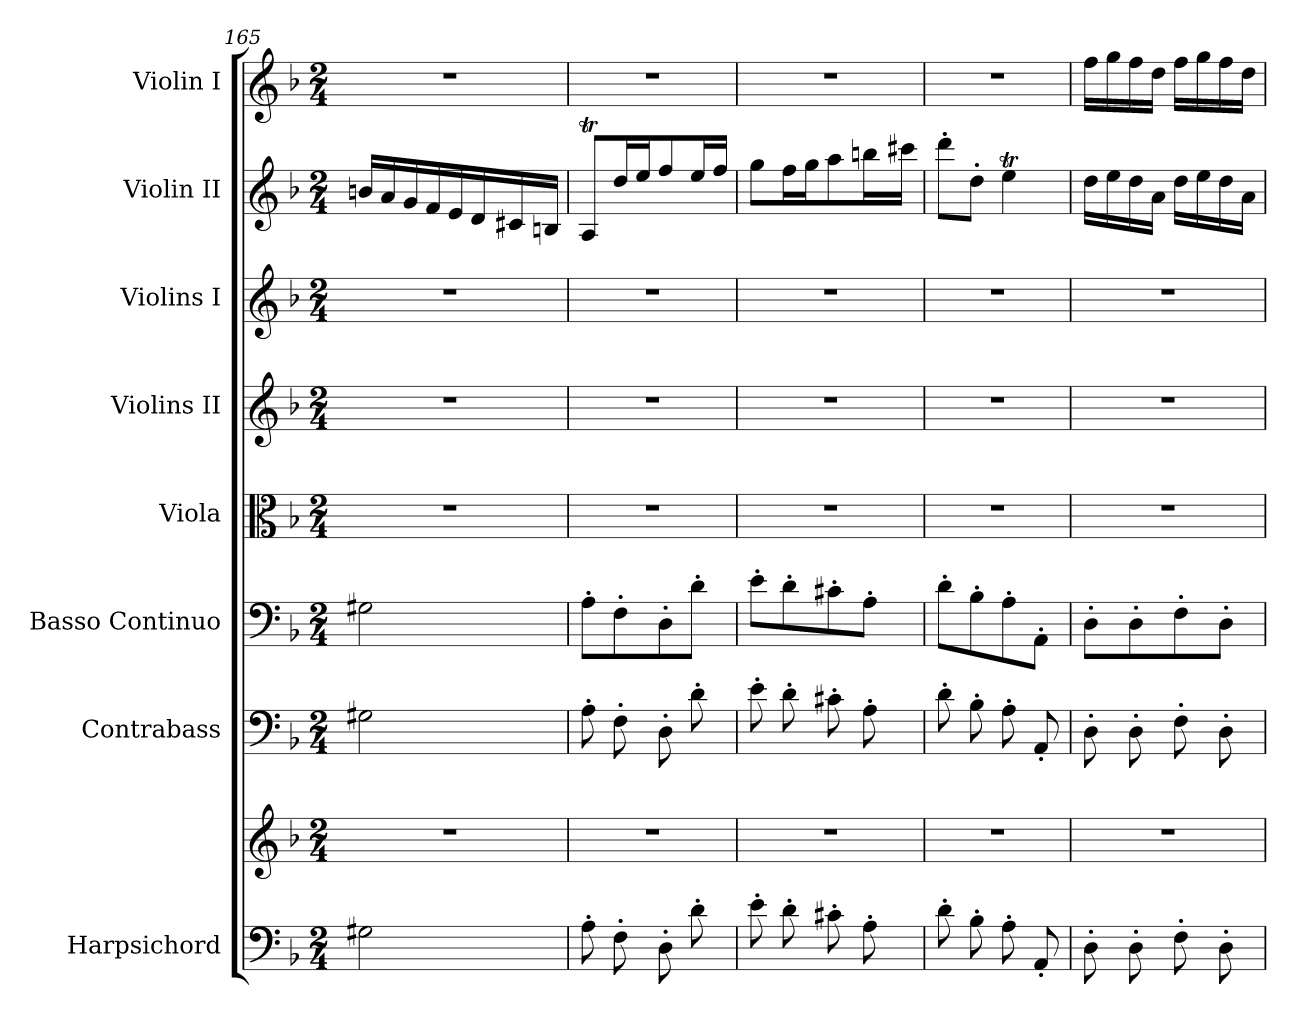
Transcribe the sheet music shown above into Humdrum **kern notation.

**kern	**kern	**kern	**kern	**kern	**kern	**kern	**kern	**kern
*part8	*part8	*part7	*part6	*part5	*part4	*part3	*part2	*part1
*staff9	*staff8	*staff7	*staff6	*staff5	*staff4	*staff3	*staff2	*staff1
*I"Harpsichord	*	*I"Contrabass	*I"Basso Continuo	*I"Viola	*I"Violins II	*I"Violins I	*I"Violin II	*I"Violin I
*I'Hch.	*	*I'Cb.	*I'B.C.	*I'Vla.	*I'Vlns. II	*I'Vlns. I	*I'Vln. II	*I'Vln. I
*clefF4	*clefG2	*clefF4	*clefF4	*clefC3	*clefG2	*clefG2	*clefG2	*clefG2
*	*	*ITrd7c12	*	*	*	*	*	*
*k[b-]	*k[b-]	*k[b-]	*k[b-]	*k[b-]	*k[b-]	*k[b-]	*k[b-]	*k[b-]
*M2/4	*M2/4	*M2/4	*M2/4	*M2/4	*M2/4	*M2/4	*M2/4	*M2/4
=165	=165	=165	=165	=165	=165	=165	=165	=165
2G#X\	2r	2GG#X\	2G#X\	2r	2r	2r	16bn/LL	2r
.	.	.	.	.	.	.	16a/	.
.	.	.	.	.	.	.	16g/	.
.	.	.	.	.	.	.	16f/	.
.	.	.	.	.	.	.	16e/	.
.	.	.	.	.	.	.	16d/	.
.	.	.	.	.	.	.	16c#X/	.
.	.	.	.	.	.	.	16Bn/JJ	.
=166	=166	=166	=166	=166	=166	=166	=166	=166
8A'\	2r	8AA'\	8A'\L	2r	2r	2r	8At/L	2r
8F'\	.	8FF'\	8F'\	.	.	.	16dd/L	.
.	.	.	.	.	.	.	16ee/J	.
8D'\	.	8DD'\	8D'\	.	.	.	8ff/	.
8d'\	.	8D'\	8d'\J	.	.	.	16ee/L	.
.	.	.	.	.	.	.	16ff/JJ	.
=167	=167	=167	=167	=167	=167	=167	=167	=167
8e'\	2r	8E'\	8e'\L	2r	2r	2r	8gg\L	2r
8d'\	.	8D'\	8d'\	.	.	.	16ff\L	.
.	.	.	.	.	.	.	16gg\J	.
8c#X'\	.	8C#X'\	8c#X'\	.	.	.	8aa\	.
8A'\	.	8AA'\	8A'\J	.	.	.	16bbn\L	.
.	.	.	.	.	.	.	16ccc#X\JJ	.
=168	=168	=168	=168	=168	=168	=168	=168	=168
8d'\	2r	8D'\	8d'\L	2r	2r	2r	8ddd'\L	2r
8B-'\	.	8BB-'\	8B-'\	.	.	.	8dd'\J	.
8A'\	.	8AA'\	8A'\	.	.	.	4eet\	.
8AA'/	.	8AAA'/	8AA'\J	.	.	.	.	.
!!LO:LB:g=z
=169	=169	=169	=169	=169	=169	=169	=169	=169
8D'\	2r	8DD'\	8D'\L	2r	2r	2r	16dd\LL	16ff\LL
.	.	.	.	.	.	.	16ee\	16gg\
8D'\	.	8DD'\	8D'\	.	.	.	16dd\	16ff\
.	.	.	.	.	.	.	16a\JJ	16dd\JJ
8F'\	.	8FF'\	8F'\	.	.	.	16dd\LL	16ff\LL
.	.	.	.	.	.	.	16ee\	16gg\
8D'\	.	8DD'\	8D'\J	.	.	.	16dd\	16ff\
.	.	.	.	.	.	.	16a\JJ	16dd\JJ
=	=	=	=	=	=	=	=	=
*-	*-	*-	*-	*-	*-	*-	*-	*-
